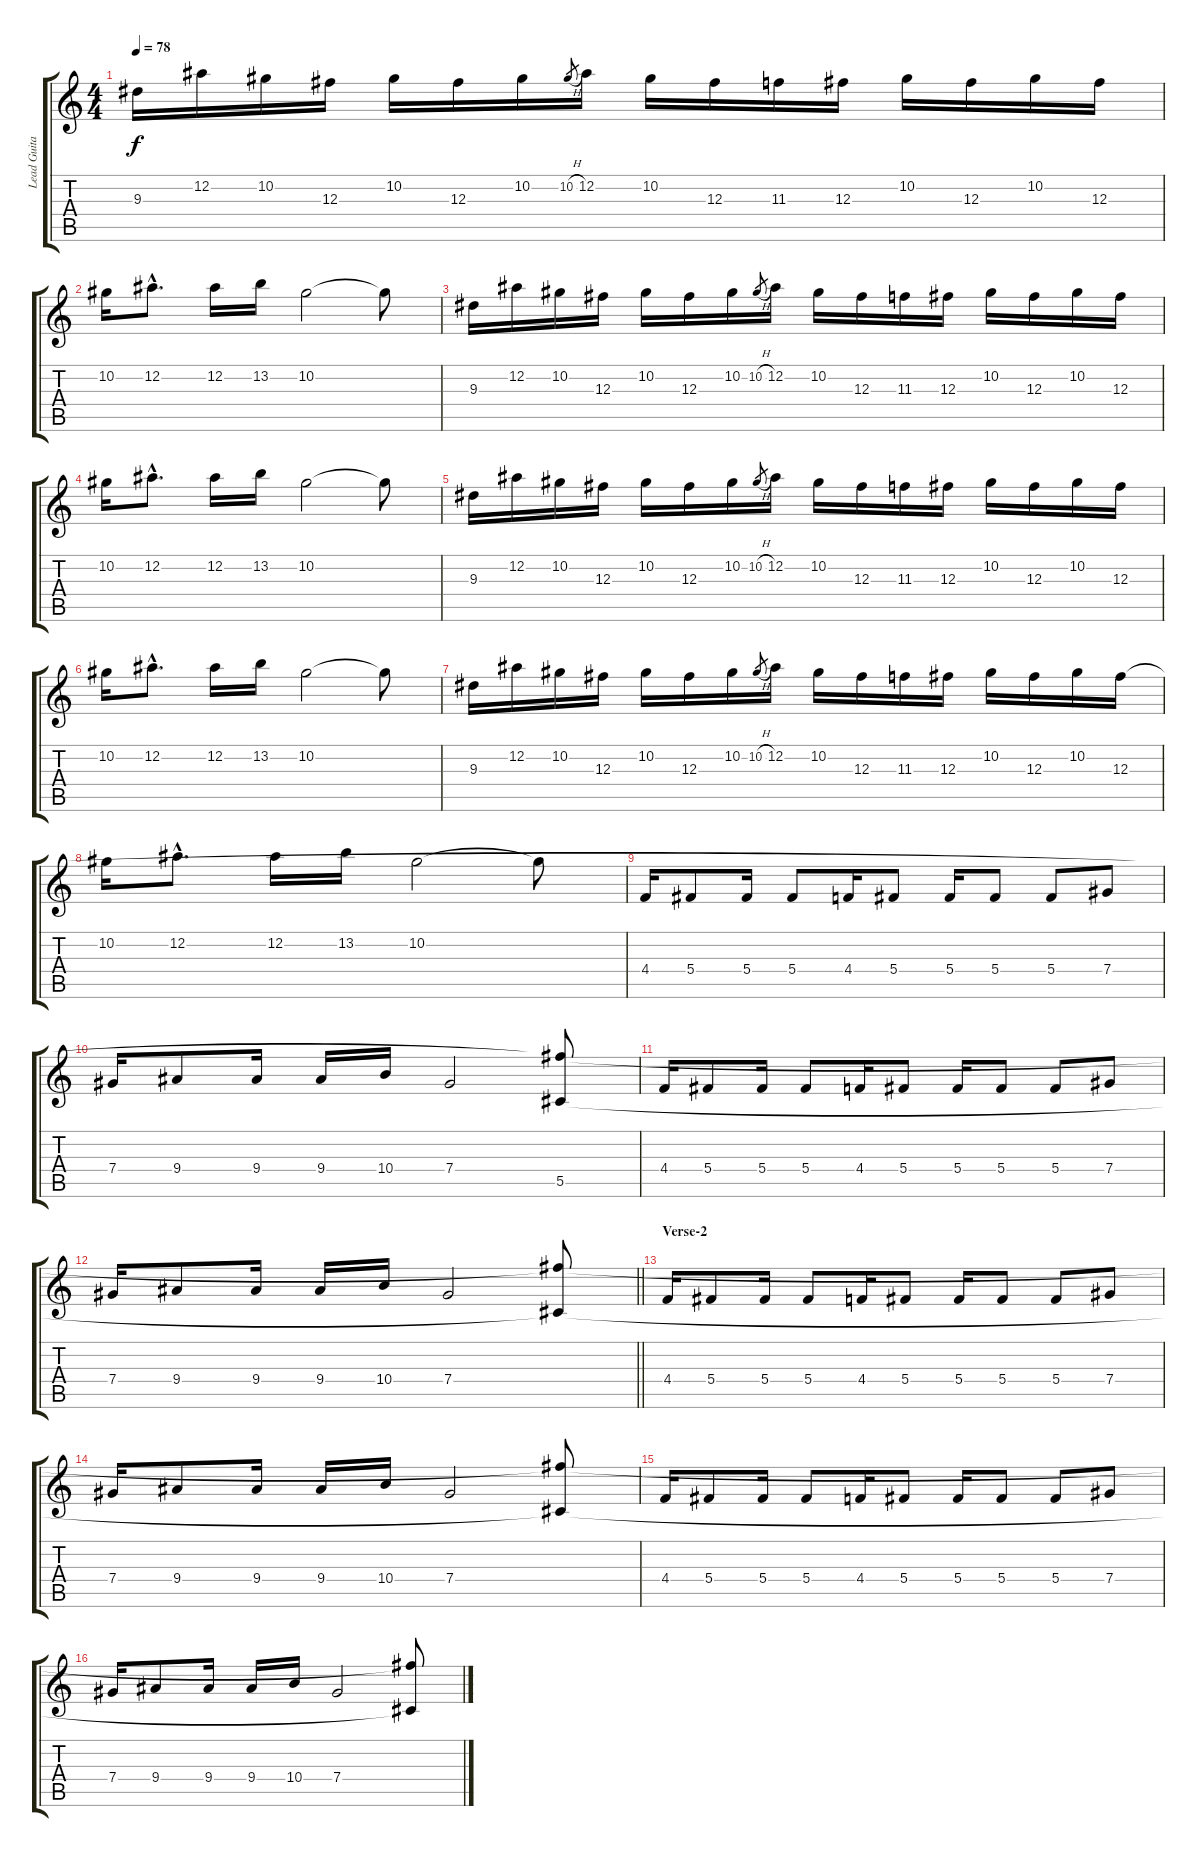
\track ("Lead Guitar" "Lead Guita") {instrument distortionguitar}
\staff {score tabs}
\tuning (Eb4 Bb3 Gb3 Db3 Ab2 Eb2) {hide}
\ts (4 4)
\tempo 78
\clef g2
\ks c
9.3.16{dy f volume 14} 12.2.16 10.2.16 12.3.16 10.2.16 12.3.16 10.2.16 10.2{h}.8{gr} 12.2.16 10.2.16 12.3.16 11.3.16 12.3.16 10.2.16 12.3.16 10.2.16 12.3.16 |
10.2.16 12.2{hac}.8{d} 12.2.16 13.2.16 10.2.2 10.2{t}.8 |
9.3.16 12.2.16 10.2.16 12.3.16 10.2.16 12.3.16 10.2.16 10.2{h}.8{gr} 12.2.16 10.2.16 12.3.16 11.3.16 12.3.16 10.2.16 12.3.16 10.2.16 12.3.16 |
10.2.16 12.2{hac}.8{d} 12.2.16 13.2.16 10.2.2 10.2{t}.8 |
9.3.16 12.2.16 10.2.16 12.3.16 10.2.16 12.3.16 10.2.16 10.2{h}.8{gr} 12.2.16 10.2.16 12.3.16 11.3.16 12.3.16 10.2.16 12.3.16 10.2.16 12.3.16 |
10.2.16 12.2{hac}.8{d} 12.2.16 13.2.16 10.2.2 10.2{t}.8 |
9.3.16 12.2.16 10.2.16 12.3.16 10.2.16 12.3.16 10.2.16 10.2{h}.8{gr} 12.2.16 10.2.16 12.3.16 11.3.16 12.3.16 10.2.16 12.3.16 10.2.16 12.3.16 |
10.2.16 12.2{hac}.8{d} 12.2.16 13.2.16 10.2.2 10.2{t}.8 |
4.4.16{volume 9} 5.4.8 5.4.16 5.4.8 4.4.16 5.4.8 5.4.16 5.4.8 5.4.8 7.4.8 |
7.4.16 9.4.8 9.4.16 9.4.16 10.4.16 7.4.2 (12.3{t} 5.5).8 |
4.4.16 5.4.8 5.4.16 5.4.8 4.4.16 5.4.8 5.4.16 5.4.8 5.4.8 7.4.8 |
\barLineRight lightlight
7.4.16 9.4.8 9.4.16 9.4.16 10.4.16 7.4.2 (12.3{t} 5.5{t}).8 |
\section ("" "Verse-2")
4.4.16 5.4.8 5.4.16 5.4.8 4.4.16 5.4.8 5.4.16 5.4.8 5.4.8 7.4.8 |
7.4.16 9.4.8 9.4.16 9.4.16 10.4.16 7.4.2 (12.3{t} 5.5{t}).8 |
4.4.16 5.4.8 5.4.16 5.4.8 4.4.16 5.4.8 5.4.16 5.4.8 5.4.8 7.4.8 |
7.4.16 9.4.8 9.4.16 9.4.16 10.4.16 7.4.2 (12.3{t} 5.5{t}).8
